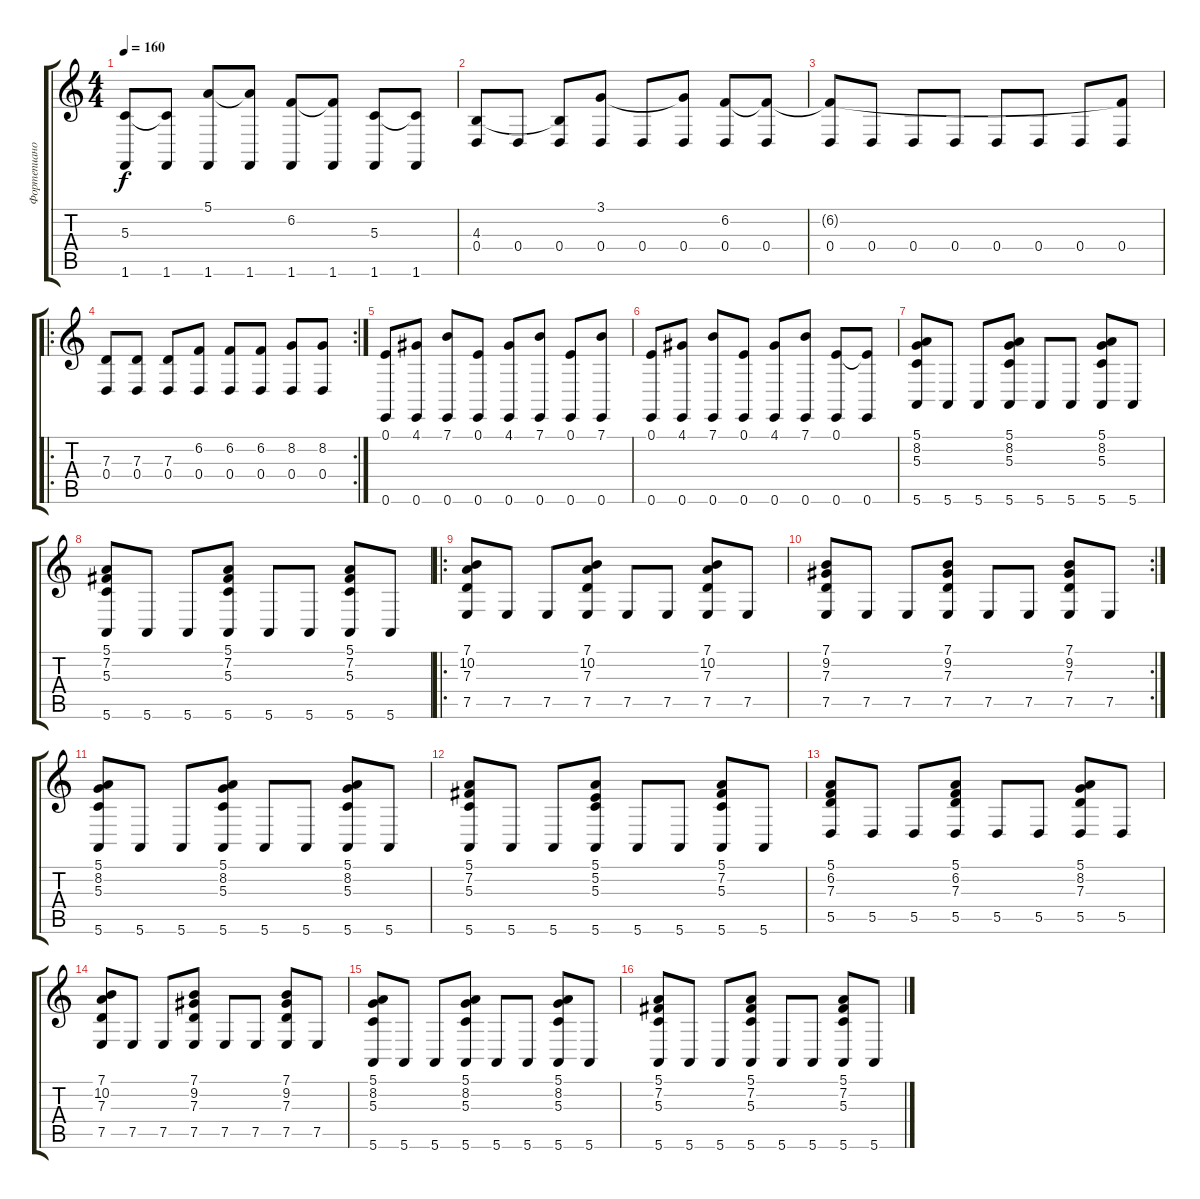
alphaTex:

\track ("Фортепиано" "Фортепиано") {instrument honkytonkpiano}
\staff {score tabs}
\tuning (E4 B3 G3 D3 A2 E2) {hide}
\ts (4 4)
\tempo 160
\clef g2
\ks aminor
(5.3{t} 1.6).8{dy f} (5.3{t} 1.6).8 (5.1 1.6).8 (5.1{t} 1.6).8 (6.2 1.6).8 (6.2{t} 1.6).8 (5.3 1.6).8 (5.3{t} 1.6).8 |
(4.3 0.4).8 0.4.8 (4.3{t} 0.4).8 (3.1 0.4).8 0.4.8 (3.1{t} 0.4).8 (6.2 0.4).8 (6.2{t} 0.4).8 |
(6.2{t} 0.4).8 0.4.8 0.4.8 0.4.8 0.4.8 0.4.8 0.4.8 (6.2{t} 0.4).8 |
\ro
\rc 2
(7.3 0.4).8 (7.3 0.4).8 (7.3 0.4).8 (6.2 0.4).8 (6.2 0.4).8 (6.2 0.4).8 (8.2 0.4).8 (8.2 0.4).8 |
(0.1 0.6).8 (4.1 0.6).8 (7.1 0.6).8 (0.1 0.6).8 (4.1 0.6).8 (7.1 0.6).8 (0.1 0.6).8 (7.1 0.6).8 |
(0.1 0.6).8 (4.1 0.6).8 (7.1 0.6).8 (0.1 0.6).8 (4.1 0.6).8 (7.1 0.6).8 (0.1 0.6).8 (0.1{t} 0.6).8 |
(5.1 8.2 5.3 5.6).8 5.6.8 5.6.8 (5.1 8.2 5.3 5.6).8 5.6.8 5.6.8 (5.1 8.2 5.3 5.6).8 5.6.8 |
(5.1 7.2 5.3 5.6).8 5.6.8 5.6.8 (5.1 7.2 5.3 5.6).8 5.6.8 5.6.8 (5.1 7.2 5.3 5.6).8 5.6.8 |
\ro
(7.1 10.2 7.3 7.5).8 7.5.8 7.5.8 (7.1 10.2 7.3 7.5).8 7.5.8 7.5.8 (7.1 10.2 7.3 7.5).8 7.5.8 |
\rc 2
(7.1 9.2 7.3 7.5).8 7.5.8 7.5.8 (7.1 9.2 7.3 7.5).8 7.5.8 7.5.8 (7.1 9.2 7.3 7.5).8 7.5.8 |
(5.1 8.2 5.3 5.6).8 5.6.8 5.6.8 (5.1 8.2 5.3 5.6).8 5.6.8 5.6.8 (5.1 8.2 5.3 5.6).8 5.6.8 |
(5.1 7.2 5.3 5.6).8 5.6.8 5.6.8 (5.1 5.2 5.3 5.6).8 5.6.8 5.6.8 (5.1 7.2 5.3 5.6).8 5.6.8 |
(5.1 6.2 7.3 5.5).8 5.5.8 5.5.8 (5.1 6.2 7.3 5.5).8 5.5.8 5.5.8 (5.1 8.2 7.3 5.5).8 5.5.8 |
(7.1 10.2 7.3 7.5).8 7.5.8 7.5.8 (7.1 9.2 7.3 7.5).8 7.5.8 7.5.8 (7.1 9.2 7.3 7.5).8 7.5.8 |
(5.1 8.2 5.3 5.6).8 5.6.8 5.6.8 (5.1 8.2 5.3 5.6).8 5.6.8 5.6.8 (5.1 8.2 5.3 5.6).8 5.6.8 |
(5.1 7.2 5.3 5.6).8 5.6.8 5.6.8 (5.1 7.2 5.3 5.6).8 5.6.8 5.6.8 (5.1 7.2 5.3 5.6).8 5.6.8
